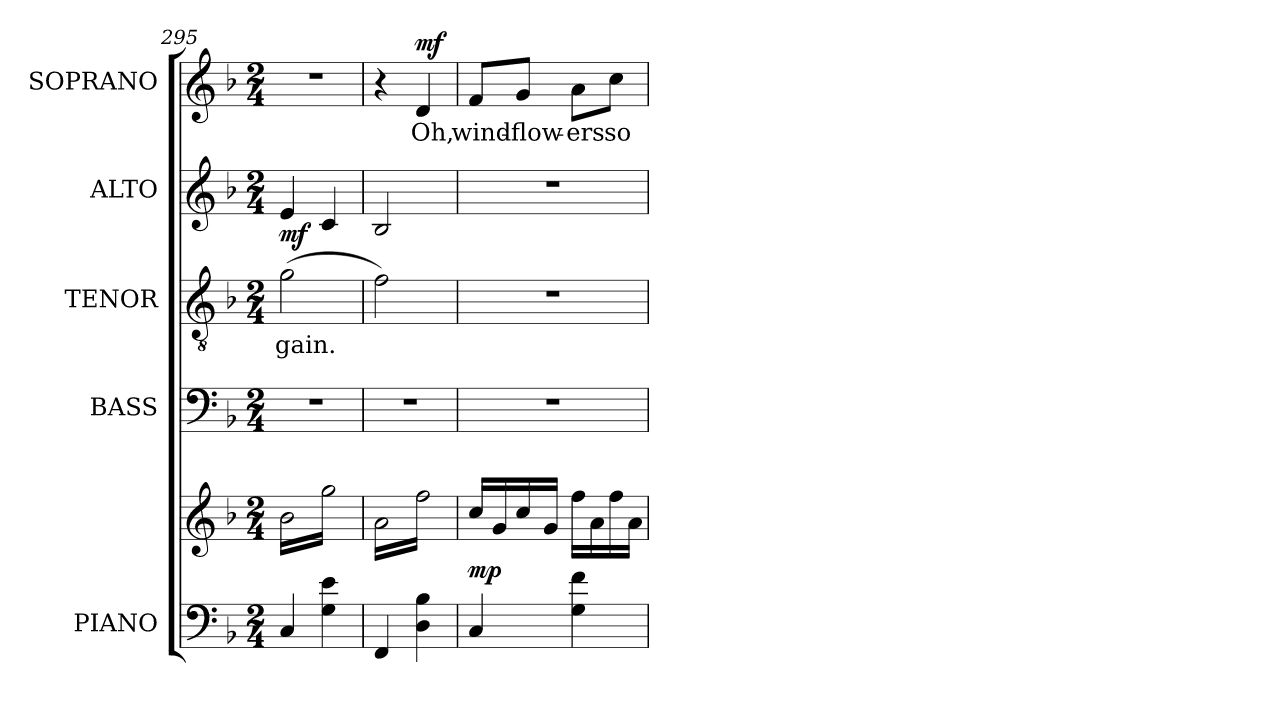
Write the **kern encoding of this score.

**kern	**kern	**dynam	**kern	**kern	**text	**dynam	**kern	**kern	**text	**dynam
*part5	*part5	*part5	*part4	*part3	*part3	*part3	*part2	*part1	*part1	*part1
*staff6	*staff5	*staff5/6	*staff4	*staff3	*staff3	*staff3	*staff2	*staff1	*staff1	*staff1
*I"PIANO	*	*	*I"BASS	*I"TENOR	*	*	*I"ALTO	*I"SOPRANO	*	*
*I'PNO.	*	*	*I'B.	*I'T.	*	*	*I'A.	*I'S.	*	*
*clefF4	*clefG2	*	*clefF4	*clefGv2	*	*	*clefG2	*clefG2	*	*
*	*	*	*	*ITrd7c12	*	*	*	*	*	*
*k[b-]	*k[b-]	*	*k[b-]	*k[b-]	*	*	*k[b-]	*k[b-]	*	*
*F:	*F:	*	*F:	*F:	*	*	*F:	*F:	*	*
*M2/4	*M2/4	*	*M2/4	*M2/4	*	*	*M2/4	*M2/4	*	*
=295	=295	=295	=295	=295	=295	=295	=295	=295	=295	=295
!	!	!	!LO:N:vis=1	!	!	!	!	!	!	!
!	!	!	!	!	!LO:LY:b:color=#000000	!	!	!LO:N:vis=1	!	!
*	*tremolo	*	*	*	*	*	*	*	*	*
4Ci/	16b-i\LL	.	2r	(2Gi\	-gain.	mf	4ei/	2r	.	.
.	16ggi\	.	.	.	.	.	.	.	.	.
.	16b-i\	.	.	.	.	.	.	.	.	.
.	16ggi\	.	.	.	.	.	.	.	.	.
4Gi\ 4ei	16b-i\	.	.	.	.	.	4ci/	.	.	.
.	16ggi\	.	.	.	.	.	.	.	.	.
.	16b-i\	.	.	.	.	.	.	.	.	.
.	16ggi\JJ	.	.	.	.	.	.	.	.	.
=296	=296	=296	=296	=296	=296	=296	=296	=296	=296	=296
!	!	!	!LO:N:vis=1	!	!	!	!	!	!	!
4FFi/	16ai\LL	.	2r	2Fi\)	.	.	2B-i/	4r	.	.
.	16ffi\	.	.	.	.	.	.	.	.	.
.	16ai\	.	.	.	.	.	.	.	.	.
.	16ffi\	.	.	.	.	.	.	.	.	.
!	!	!	!	!	!	!	!	!	!LO:LY:b:color=#000000	!
4Di\ 4B-i	16ai\	.	.	.	.	.	.	4di/	Oh,	mf
.	16ffi\	.	.	.	.	.	.	.	.	.
.	16ai\	.	.	.	.	.	.	.	.	.
.	16ffi\JJ	.	.	.	.	.	.	.	.	.
*	*Xtremolo	*	*	*	*	*	*	*	*	*
=297	=297	=297	=297	=297	=297	=297	=297	=297	=297	=297
!	!	!	!LO:N:vis=1	!LO:N:vis=1	!	!	!LO:N:vis=1	!	!	!
*	*MM100	*	*	*	*	*	*	*MM100	*	*
!	!	!	!	!	!	!	!	!	!LO:LY:b:color=#000000	!
4Ci/	16cci/LL	mp	2r	2r	.	.	2r	8fi/L	wind-	.
.	16gi/	.	.	.	.	.	.	.	.	.
!	!	!	!	!	!	!	!	!	!LO:LY:b:color=#000000	!
.	16cci/	.	.	.	.	.	.	8gi/J	-flow-	.
.	16gi/JJ	.	.	.	.	.	.	.	.	.
!	!	!	!	!	!	!	!	!	!LO:LY:b:color=#000000	!
4Gi\ 4fi	16ffi\LL	.	.	.	.	.	.	8ai\L	-ers	.
.	16ai\	.	.	.	.	.	.	.	.	.
!	!	!	!	!	!	!	!	!	!LO:LY:b:color=#000000	!
.	16ffi\	.	.	.	.	.	.	8cci\J	so	.
.	16ai\JJ	.	.	.	.	.	.	.	.	.
=	=	=	=	=	=	=	=	=	=	=
*-	*-	*-	*-	*-	*-	*-	*-	*-	*-	*-
